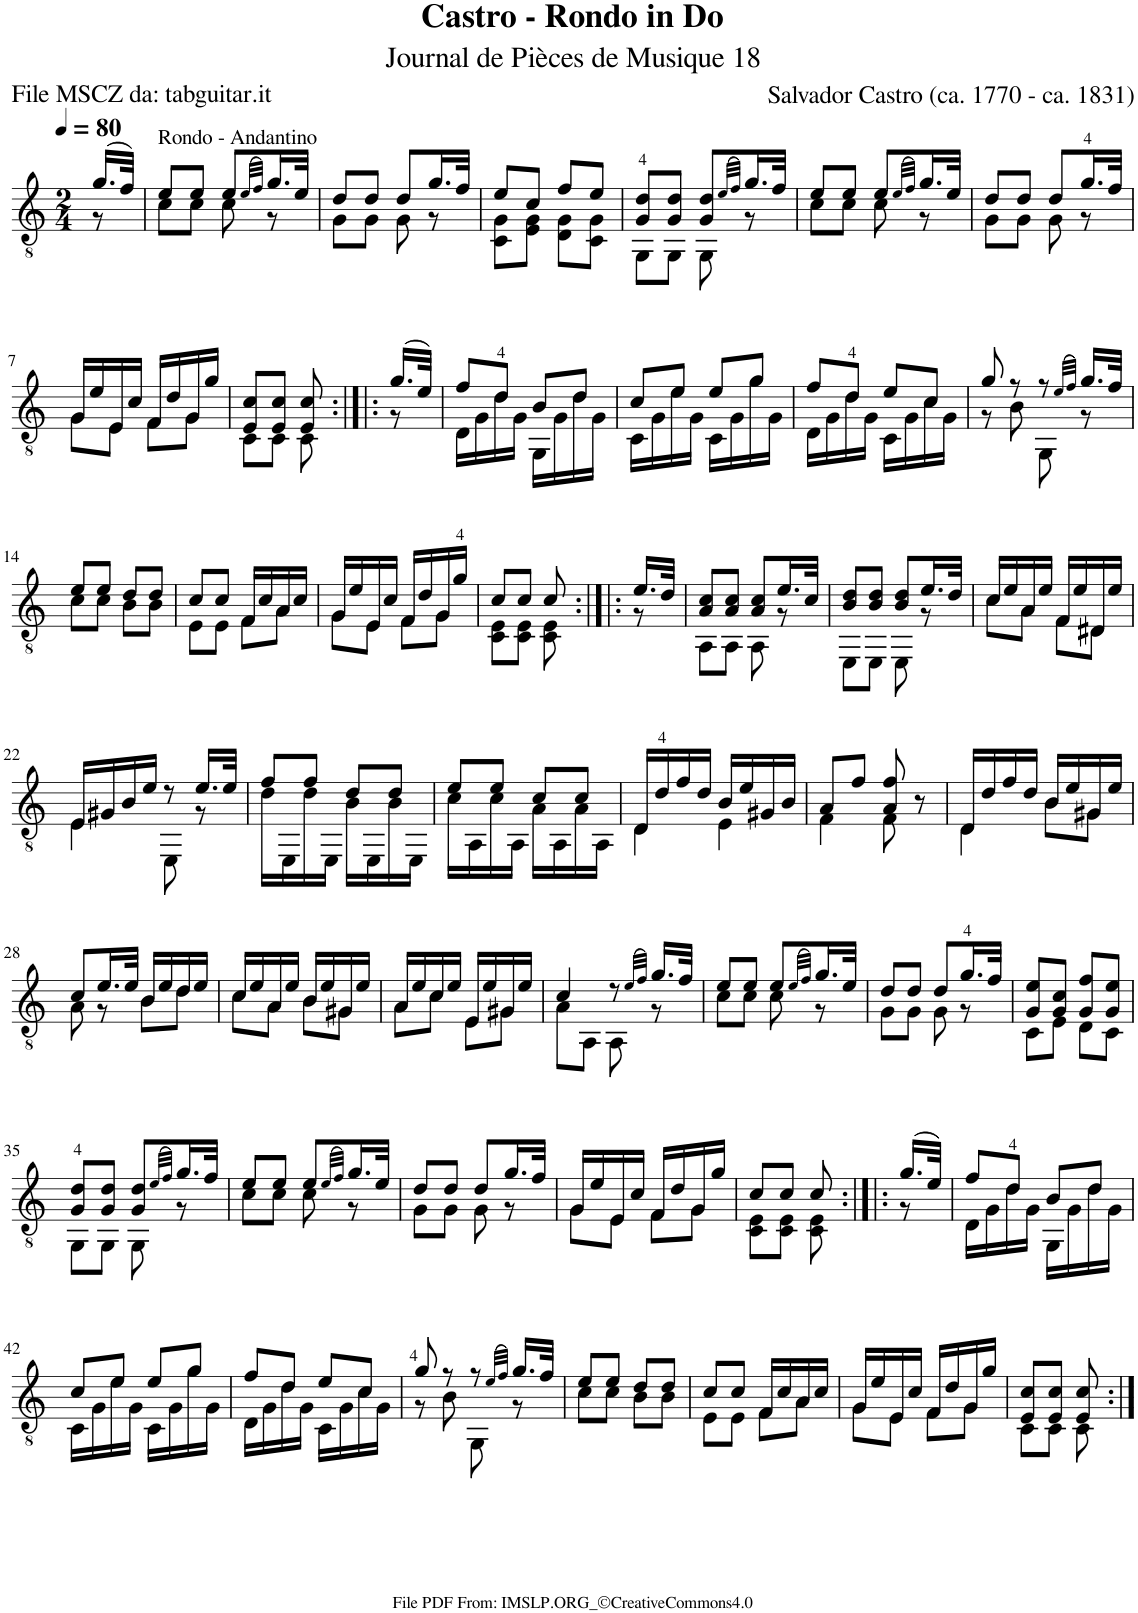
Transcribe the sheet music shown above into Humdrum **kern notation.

**kern
*part1
*staff1
*I"Guitar
*I'Guit.
*clefGv2
*k[]
*M2/4
*MM80
=
*^
(16.g/LL	8r
32f/JJk)	.
=1	=1
!LO:TX:a:t=Rondo - Andantino	!
8e/L	8c\L
8e/J	8c\J
8e/L	8c\
(32qe/LLL	.
32qf/JJJ)	.
16.g/L	8r
32e/JJk	.
=2	=2
8d/L	8G\L
8d/J	8G\J
8d/L	8G\
16.g/L	8r
32f/JJk	.
=3	=3
8e/L	8C\ 8G\L
8c/J	8E\ 8G\J
8f/L	8D\ 8G\L
8e/J	8C\ 8G\J
=4	=4
8G/ 8d/L	8GG\L
8G/ 8d/J	8GG\J
8G/ 8d/L	8GG\
(32qe/LLL	.
32qf/JJJ)	.
16.g/L	8r
32f/JJk	.
=5	=5
8e/L	8c\L
8e/J	8c\J
8e/L	8c\
(32qe/LLL	.
32qf/JJJ)	.
16.g/L	8r
32e/JJk	.
=6	=6
8d/L	8G\L
8d/J	8G\J
8d/L	8G\
16.g/L	8r
32f/JJk	.
!!LO:LB:g=z	!!
=7	=7
16G/LL	8G\L
16e/	.
16E/	8E\J
16c/JJ	.
16F/LL	8F\L
16d/	.
16G/	8G\J
16g/JJ	.
=8	=8
8E/ 8c/L	8C\L
8E/ 8c/J	8C\J
8E/ 8c/	8C\
=9:|!|:	=9:|!|:
(16.g/LL	8r
32e/JJk)	.
=10	=10
8f/L	16D\LL
.	16G\
8d/J	16d\
.	16G\JJ
8B/L	16GG\LL
.	16G\
8d/J	16d\
.	16G\JJ
=11	=11
8c/L	16C\LL
.	16G\
8e/J	16e\
.	16G\JJ
8e/L	16C\LL
.	16G\
8g/J	16g\
.	16G\JJ
=12	=12
8f/L	16D\LL
.	16G\
8d/J	16d\
.	16G\JJ
8e/L	16C\LL
.	16G\
8c/J	16c\
.	16G\JJ
=13	=13
8g/	8r
8r	8B\
8r	8GG\
(32qe/LLL	.
32qf/JJJ)	.
16.g/LL	8r
32f/JJk	.
!!LO:LB:g=z	!!
=14	=14
8e/L	8c\L
8e/J	8c\J
8d/L	8B\L
8d/J	8B\J
=15	=15
8c/L	8E\L
8c/J	8E\J
16F/LL	8F\L
16c/	.
16A/	8A\J
16c/JJ	.
=16	=16
16G/LL	8G\L
16e/	.
16E/	8E\J
16c/JJ	.
16F/LL	8F\L
16d/	.
16G/	8G\J
16g/JJ	.
=17	=17
8c/L	8C\ 8E\L
8c/J	8C\ 8E\J
8c/	8C\ 8E\
=18:|!|:	=18:|!|:
16.e/LL	8r
32d/JJk	.
=19	=19
8A/ 8c/L	8AA\L
8A/ 8c/J	8AA\J
8A/ 8c/L	8AA\
16.e/L	8r
32c/JJk	.
=20	=20
8B/ 8d/L	8EE\L
8B/ 8d/J	8EE\J
8B/ 8d/L	8EE\
16.e/L	8r
32d/JJk	.
=21	=21
16c/LL	8c\L
16e/	.
16A/	8A\J
16e/JJ	.
16F/LL	8F\L
16e/	.
16D#X/	8D#\J
16e/JJ	.
!!LO:LB:g=z	!!
=22	=22
16E/LL	4E\
16G#X/	.
16B/	.
16e/JJ	.
8r	8EE\
16.e/LL	8r
32e/JJk	.
=23	=23
8f/L	16d\LL
.	16EE\
8f/J	16d\
.	16EE\JJ
8d/L	16B\LL
.	16EE\
8d/J	16B\
.	16EE\JJ
=24	=24
8e/L	16c\LL
.	16AA\
8e/J	16c\
.	16AA\JJ
8c/L	16A\LL
.	16AA\
8c/J	16A\
.	16AA\JJ
=25	=25
16D/LL	4D\
16d/	.
16f/	.
16d/JJ	.
16B/LL	4E\
16e/	.
16G#X/	.
16B/JJ	.
=26	=26
8A/L	4F\
8f/J	.
8A/ 8f/	8F\
8r	8ryy
=27	=27
16D/LL	4D\
16d/	.
16f/	.
16d/JJ	.
16B/LL	8B\L
16e/	.
16G#X/	8G#\J
16e/JJ	.
!!LO:LB:g=z	!!
=28	=28
8c/L	8A\
16.e/L	8r
32e/JJk	.
16B/LL	8B\L
16e/	.
16d/	8d\J
16e/JJ	.
=29	=29
16c/LL	8c\L
16e/	.
16A/	8A\J
16e/JJ	.
16B/LL	8B\L
16e/	.
16G#X/	8G#\J
16e/JJ	.
=30	=30
16A/LL	8A\L
16e/	.
16c/	8c\J
16e/JJ	.
16E/LL	8E\L
16e/	.
16G#X/	8G#\J
16e/JJ	.
=31	=31
4c/	8A\L
.	8AA\J
8r	8AA\
(32qe/LLL	.
32qf/JJJ)	.
16.g/LL	8r
32f/JJk	.
=32	=32
8e/L	8c\L
8e/J	8c\J
8e/L	8c\
(32qe/LLL	.
32qf/JJJ)	.
16.g/L	8r
32e/JJk	.
=33	=33
8d/L	8G\L
8d/J	8G\J
8d/L	8G\
16.g/L	8r
32f/JJk	.
=34	=34
8G/ 8e/L	8C\L
8G/ 8c/J	8E\J
8G/ 8f/L	8D\L
8G/ 8e/J	8C\J
!!LO:LB:g=z	!!
=35	=35
8G/ 8d/L	8GG\L
8G/ 8d/J	8GG\J
8G/ 8d/L	8GG\
(32qe/LLL	.
32qf/JJJ)	.
16.g/L	8r
32f/JJk	.
=36	=36
8e/L	8c\L
8e/J	8c\J
8e/L	8c\
(32qe/LLL	.
32qf/JJJ)	.
16.g/L	8r
32e/JJk	.
=37	=37
8d/L	8G\L
8d/J	8G\J
8d/L	8G\
16.g/L	8r
32f/JJk	.
=38	=38
16G/LL	8G\L
16e/	.
16E/	8E\J
16c/JJ	.
16F/LL	8F\L
16d/	.
16G/	8G\J
16g/JJ	.
=39	=39
8c/L	8C\ 8E\L
8c/J	8C\ 8E\J
8c/	8C\ 8E\
=40:|!|:	=40:|!|:
(16.g/LL	8r
32e/JJk)	.
=41	=41
8f/L	16D\LL
.	16G\
8d/J	16d\
.	16G\JJ
8B/L	16GG\LL
.	16G\
8d/J	16d\
.	16G\JJ
!!LO:LB:g=z	!!
=42	=42
8c/L	16C\LL
.	16G\
8e/J	16e\
.	16G\JJ
8e/L	16C\LL
.	16G\
8g/J	16g\
.	16G\JJ
=43	=43
8f/L	16D\LL
.	16G\
8d/J	16d\
.	16G\JJ
8e/L	16C\LL
.	16G\
8c/J	16c\
.	16G\JJ
=44	=44
8g/	8r
8r	8B\
8r	8GG\
(32qe/LLL	.
32qf/JJJ)	.
16.g/LL	8r
32f/JJk	.
=45	=45
8e/L	8c\L
8e/J	8c\J
8d/L	8B\L
8d/J	8B\J
=46	=46
8c/L	8E\L
8c/J	8E\J
16F/LL	8F\L
16c/	.
16A/	8A\J
16c/JJ	.
=47	=47
16G/LL	8G\L
16e/	.
16E/	8E\J
16c/JJ	.
16F/LL	8F\L
16d/	.
16G/	8G\J
16g/JJ	.
=48	=48
8E/ 8c/L	8C\L
8E/ 8c/J	8C\J
8E/ 8c/	8C\
*v	*v
=:|!
*-
